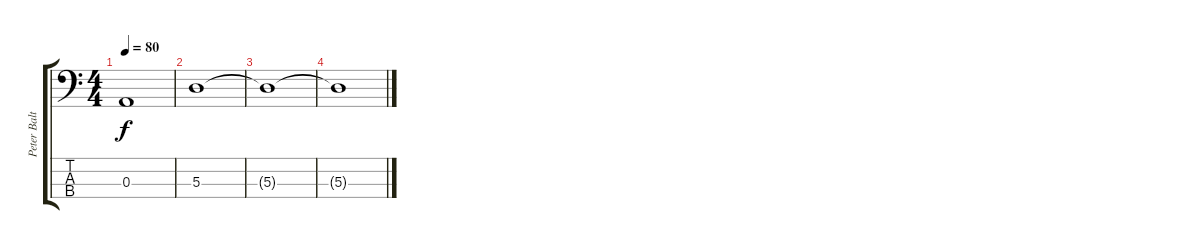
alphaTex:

\track ("Peter Baltes" "Peter Balt") {instrument electricbassfinger}
\staff {score tabs}
\tuning (G2 D2 A1 E1) {hide}
\ts (4 4)
\tempo 80
\clef f4
\ks c
0.3{t}.1{dy f} |
5.3.1 |
5.3{t}.1 |
5.3{t}.1
